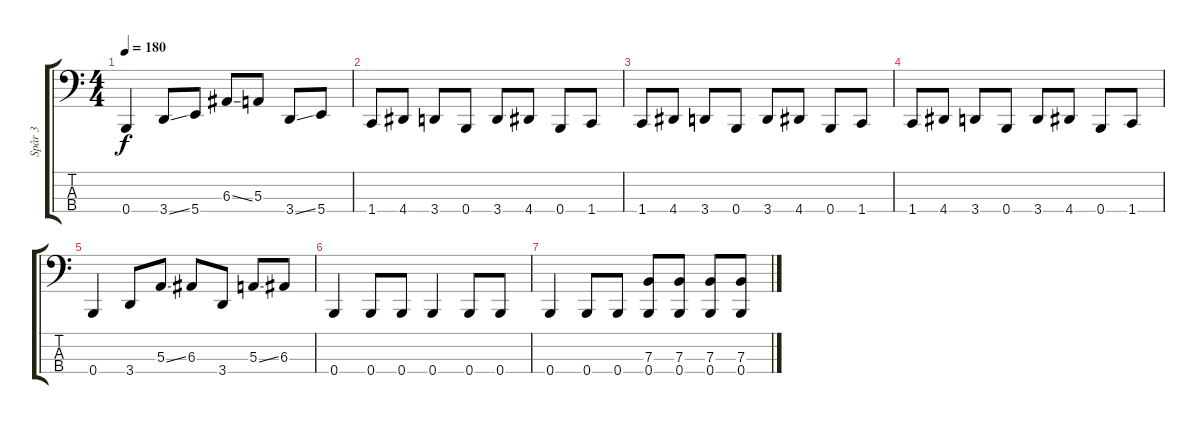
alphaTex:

\track ("Spår 3" "Spår 3") {instrument electricbassfinger}
\staff {score tabs}
\tuning (D2 A1 E1 B0) {hide}
\ts (4 4)
\tempo 180
\clef f4
\ks c
0.4.4{dy f} 3.4{ss}.8 5.4.8 6.3{ss}.8 5.3.8 3.4{ss}.8 5.4.8 |
1.4.8 4.4.8 3.4.8 0.4.8 3.4.8 4.4.8 0.4.8 1.4.8 |
1.4.8 4.4.8 3.4.8 0.4.8 3.4.8 4.4.8 0.4.8 1.4.8 |
1.4.8 4.4.8 3.4.8 0.4.8 3.4.8 4.4.8 0.4.8 1.4.8 |
0.4.4 3.4.8 5.3{ss}.8 6.3.8 3.4.8 5.3{ss}.8 6.3.8 |
0.4.4 0.4.8 0.4.8 0.4.4 0.4.8 0.4.8 |
0.4.4 0.4.8 0.4.8 (7.3 0.4).8 (7.3 0.4).8 (7.3 0.4).8 (7.3 0.4).8
